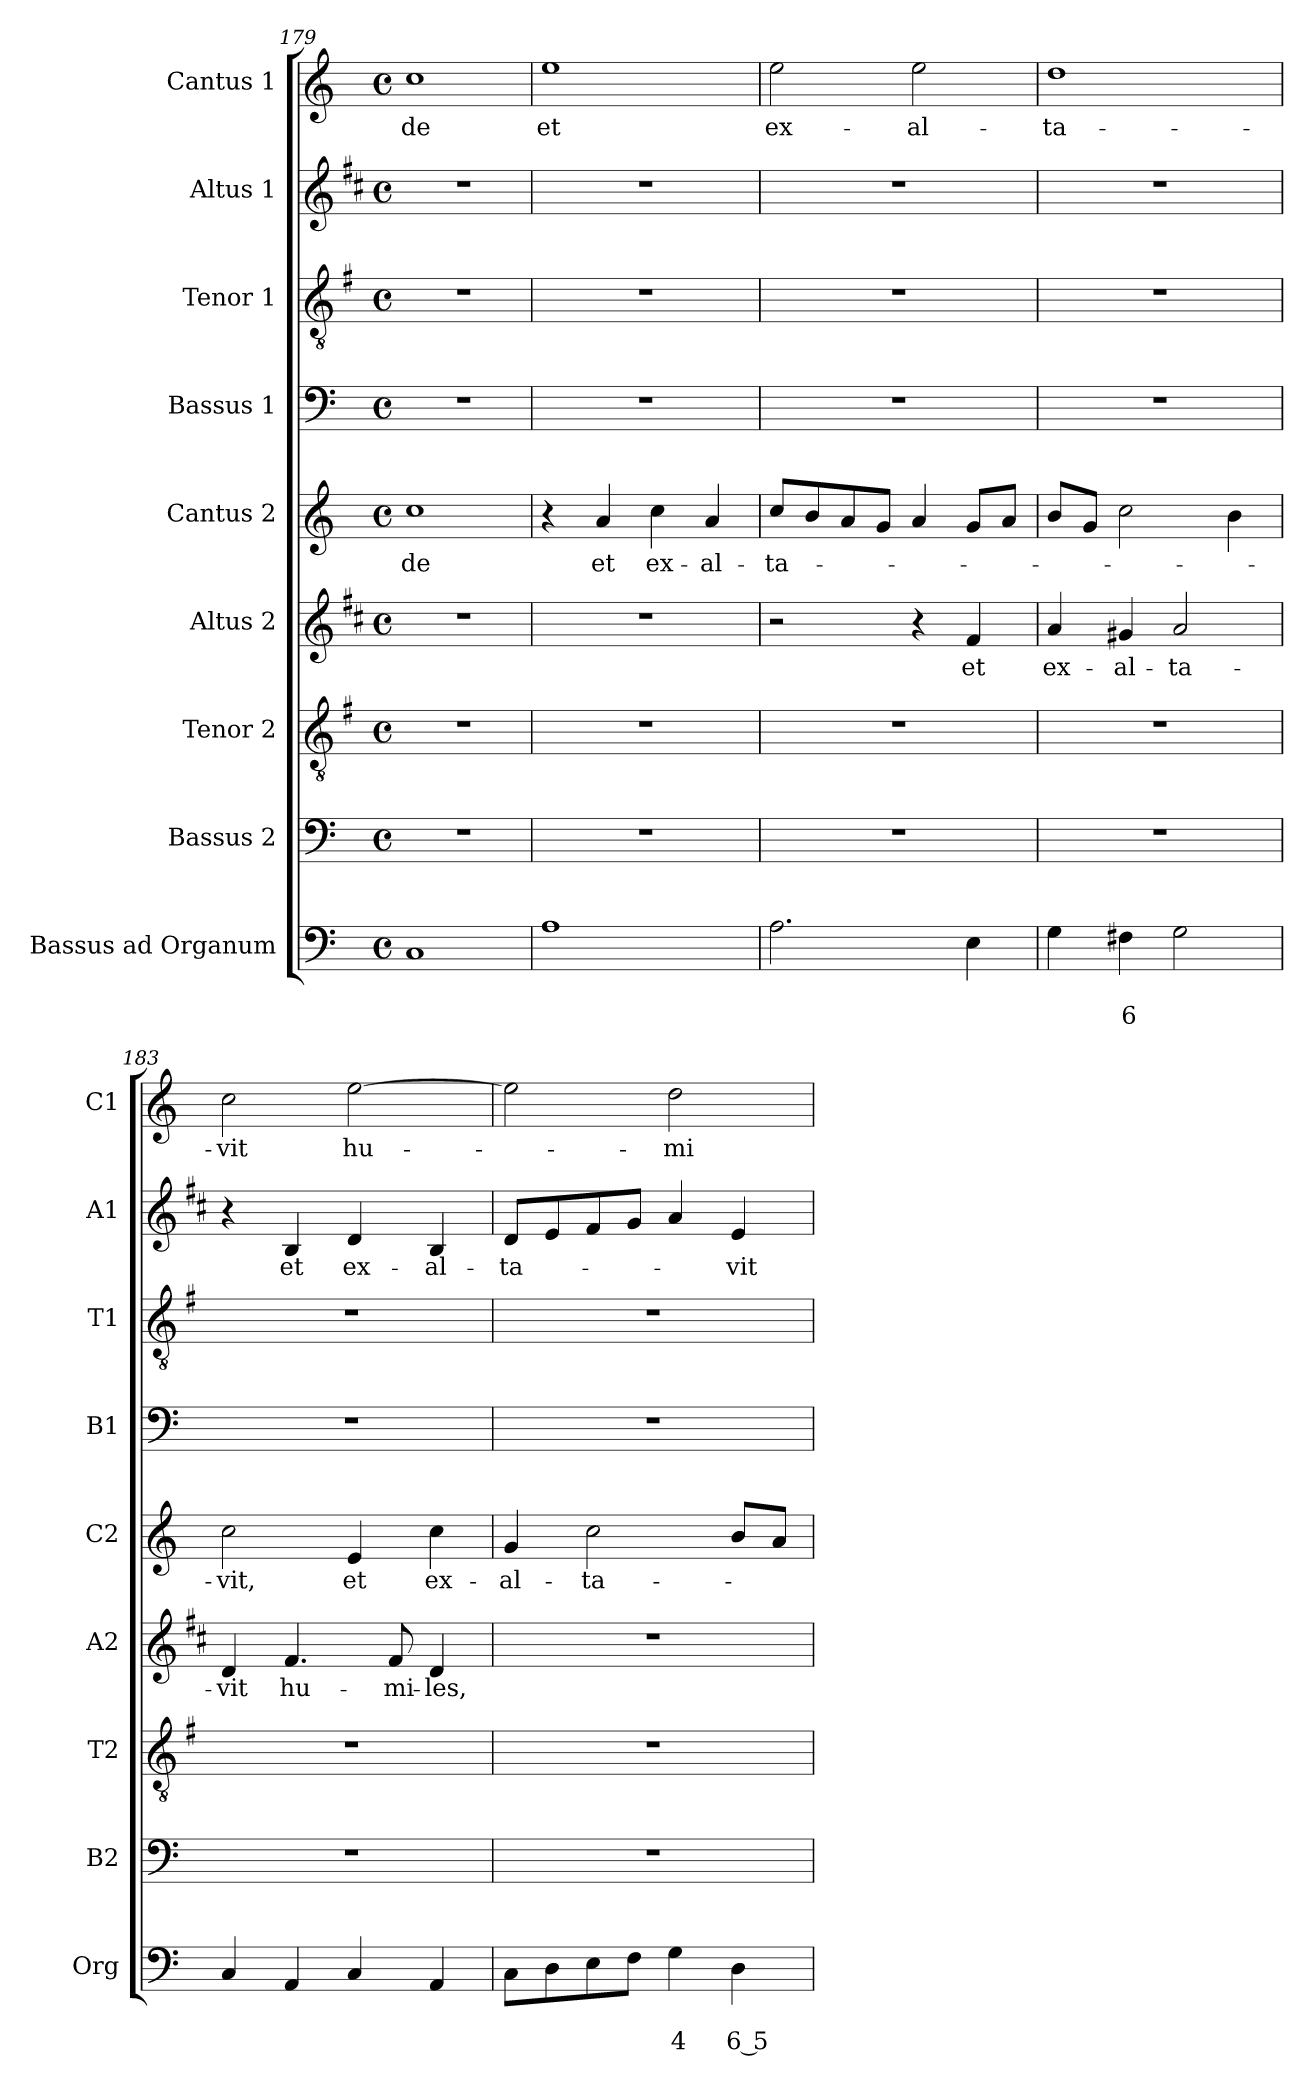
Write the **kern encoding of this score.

**kern	**text	**text	**kern	**kern	**kern	**text	**kern	**text	**kern	**kern	**kern	**text	**kern	**text
*part9	*part9	*part9	*part8	*part7	*part6	*part6	*part5	*part5	*part4	*part3	*part2	*part2	*part1	*part1
*staff9	*staff9	*staff9	*staff8	*staff7	*staff6	*staff6	*staff5	*staff5	*staff4	*staff3	*staff2	*staff2	*staff1	*staff1
*I"Bassus ad Organum	*	*	*I"Bassus 2	*I"Tenor 2	*I"Altus 2	*	*I"Cantus 2	*	*I"Bassus 1	*I"Tenor 1	*I"Altus 1	*	*I"Cantus 1	*
*I'Org	*	*	*I'B2	*I'T2	*I'A2	*	*I'C2	*	*I'B1	*I'T1	*I'A1	*	*I'C1	*
*clefF4	*	*	*clefF4	*clefGv2	*clefG2	*	*clefG2	*	*clefF4	*clefGv2	*clefG2	*	*clefG2	*
*	*	*	*	*ITrd4c7	*ITrd1c2	*	*	*	*	*ITrd4c7	*ITrd1c2	*	*	*
*k[]	*	*	*k[]	*k[]	*k[]	*	*k[]	*	*k[]	*k[]	*k[]	*	*k[]	*
*C:	*	*	*C:	*C:	*C:	*	*C:	*	*C:	*C:	*C:	*	*C:	*
*M4/4	*	*	*M4/4	*M4/4	*M4/4	*	*M4/4	*	*M4/4	*M4/4	*M4/4	*	*M4/4	*
*met(c)	*	*	*met(c)	*met(c)	*met(c)	*	*met(c)	*	*met(c)	*met(c)	*met(c)	*	*met(c)	*
=179	=179	=179	=179	=179	=179	=179	=179	=179	=179	=179	=179	=179	=179	=179
!	!	!	!	!	!	!	!	!LO:LY:b	!	!	!	!	!	!LO:LY:b
1C	.	.	1r	1r	1r	.	1cc	-de	1r	1r	1r	.	1cc	-de
=180	=180	=180	=180	=180	=180	=180	=180	=180	=180	=180	=180	=180	=180	=180
!	!	!	!	!	!	!	!	!	!	!	!	!	!	!LO:LY:b
1A	.	.	1r	1r	1r	.	4r	.	1r	1r	1r	.	1ee	et
!	!	!	!	!	!	!	!	!LO:LY:b	!	!	!	!	!	!
.	.	.	.	.	.	.	4a/	et	.	.	.	.	.	.
!	!	!	!	!	!	!	!	!LO:LY:b	!	!	!	!	!	!
.	.	.	.	.	.	.	4cc\	ex-	.	.	.	.	.	.
!	!	!	!	!	!	!	!	!LO:LY:b	!	!	!	!	!	!
.	.	.	.	.	.	.	4a/	-al-	.	.	.	.	.	.
=181	=181	=181	=181	=181	=181	=181	=181	=181	=181	=181	=181	=181	=181	=181
!	!	!	!	!	!	!	!	!LO:LY:b	!	!	!	!	!	!LO:LY:b
2.A\	.	.	1r	1r	2r	.	8cc/L	-ta-	1r	1r	1r	.	2ee\	ex-
.	.	.	.	.	.	.	8b/	.	.	.	.	.	.	.
.	.	.	.	.	.	.	8a/	.	.	.	.	.	.	.
.	.	.	.	.	.	.	8g/J	.	.	.	.	.	.	.
!	!	!	!	!	!	!	!	!	!	!	!	!	!	!LO:LY:b
.	.	.	.	.	4r	.	4a/	.	.	.	.	.	2ee\	-al-
!	!	!	!	!	!	!LO:LY:b	!	!	!	!	!	!	!	!
4E\	.	.	.	.	4e/	et	8g/L	.	.	.	.	.	.	.
.	.	.	.	.	.	.	8a/J	.	.	.	.	.	.	.
=182	=182	=182	=182	=182	=182	=182	=182	=182	=182	=182	=182	=182	=182	=182
!	!	!	!	!	!	!LO:LY:b	!	!	!	!	!	!	!	!LO:LY:b
4G\	.	.	1r	1r	4g/	ex-	8b/L	.	1r	1r	1r	.	1dd	-ta-
.	.	.	.	.	.	.	8g/J	.	.	.	.	.	.	.
!	!	!LO:LY:b	!	!	!	!LO:LY:b	!	!	!	!	!	!	!	!
4F#X\	.	6	.	.	4f#X/	-al-	2cc\	.	.	.	.	.	.	.
!	!	!	!	!	!	!LO:LY:b	!	!	!	!	!	!	!	!
2G\	.	.	.	.	2g/	-ta-	.	.	.	.	.	.	.	.
.	.	.	.	.	.	.	4b\	.	.	.	.	.	.	.
=183	=183	=183	=183	=183	=183	=183	=183	=183	=183	=183	=183	=183	=183	=183
!	!	!	!	!	!	!LO:LY:b	!	!LO:LY:b	!	!	!	!	!	!LO:LY:b
4C/	.	.	1r	1r	4c/	-vit	2cc\	-vit,	1r	1r	4r	.	2cc\	-vit
!	!	!	!	!	!	!LO:LY:b	!	!	!	!	!	!LO:LY:b	!	!
4AA/	.	.	.	.	4.e/	hu-	.	.	.	.	4A/	et	.	.
!	!	!	!	!	!	!	!	!LO:LY:b	!	!	!	!LO:LY:b	!	!LO:LY:b
4C/	.	.	.	.	.	.	4e/	et	.	.	4c/	ex-	[2ee\	hu-
!	!	!	!	!	!	!LO:LY:b	!	!	!	!	!	!	!	!
.	.	.	.	.	8e/	-mi-	.	.	.	.	.	.	.	.
!	!	!	!	!	!	!LO:LY:b	!	!LO:LY:b	!	!	!	!LO:LY:b	!	!
4AA/	.	.	.	.	4c/	-les,	4cc\	ex-	.	.	4A/	-al-	.	.
=184	=184	=184	=184	=184	=184	=184	=184	=184	=184	=184	=184	=184	=184	=184
!	!	!	!	!	!	!	!	!LO:LY:b	!	!	!	!LO:LY:b	!	!
8C\L	.	.	1r	1r	1r	.	4g/	-al-	1r	1r	8c/L	-ta-	2ee\]	.
8D\	.	.	.	.	.	.	.	.	.	.	8d/	.	.	.
!	!	!	!	!	!	!	!	!LO:LY:b	!	!	!	!	!	!
8E\	.	.	.	.	.	.	2cc\	-ta-	.	.	8e/	.	.	.
8F\J	.	.	.	.	.	.	.	.	.	.	8f/J	.	.	.
!	!	!LO:LY:b	!	!	!	!	!	!	!	!	!	!	!	!LO:LY:b
4G\	.	4	.	.	.	.	.	.	.	.	4g/	.	2dd\	-mi-
!	!	!LO:LY:b	!	!	!	!	!	!	!	!	!	!LO:LY:b	!	!
4D\	.	6 5	.	.	.	.	8b/L	.	.	.	4d/	-vit	.	.
.	.	.	.	.	.	.	8a/J	.	.	.	.	.	.	.
=	=	=	=	=	=	=	=	=	=	=	=	=	=	=
*-	*-	*-	*-	*-	*-	*-	*-	*-	*-	*-	*-	*-	*-	*-
